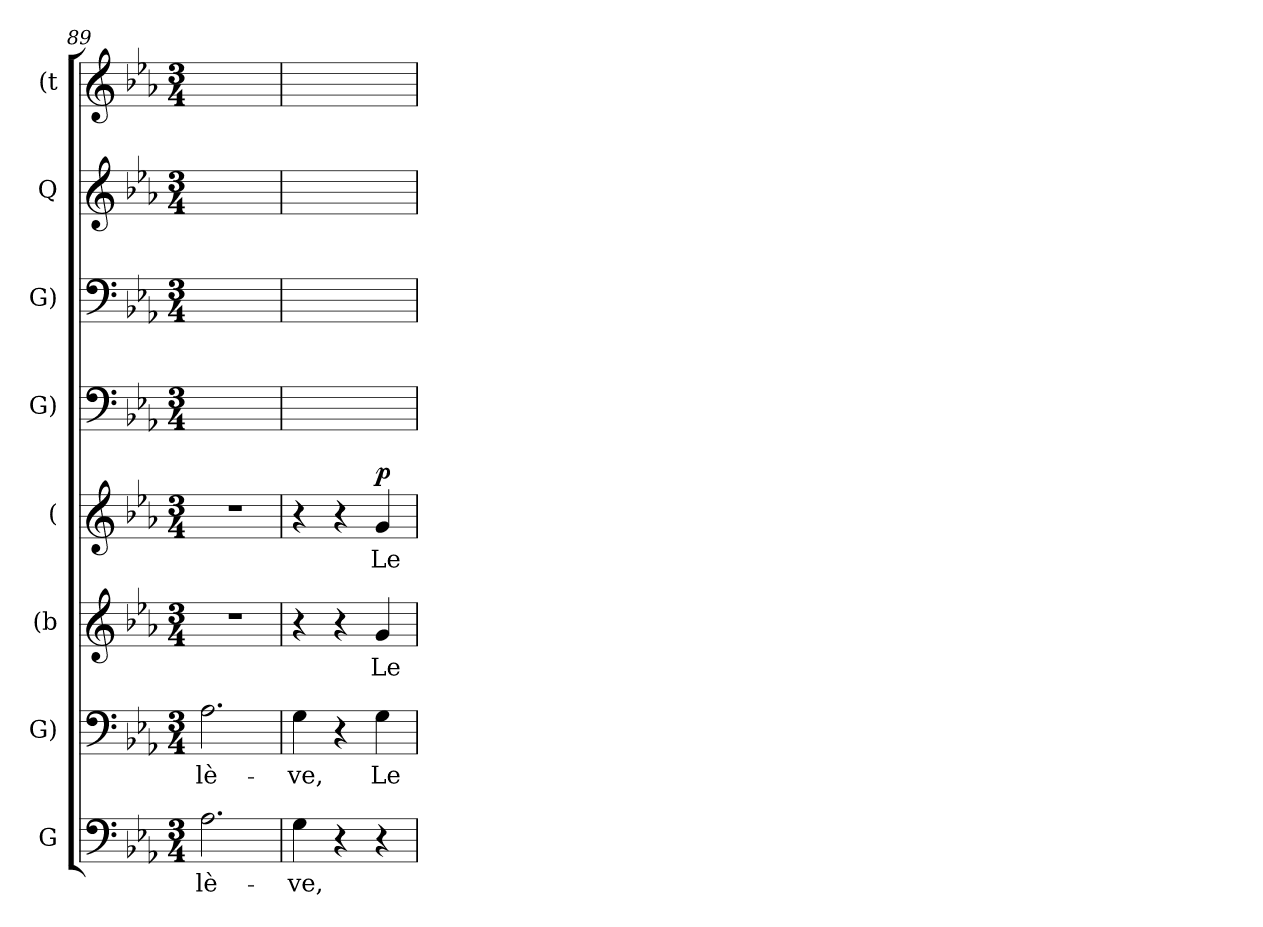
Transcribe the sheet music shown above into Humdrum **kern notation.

**kern	**text	**kern	**text	**kern	**text	**kern	**text	**dynam	**kern	**kern	**kern	**kern
*part8	*part8	*part7	*part7	*part6	*part6	*part5	*part5	*part5	*part4	*part3	*part2	*part1
*staff8	*staff8	*staff7	*staff7	*staff6	*staff6	*staff5	*staff5	*staff5	*staff4	*staff3	*staff2	*staff1
*I"G	*	*I"G)	*	*I"(b	*	*I"(	*	*	*I"G)	*I"G)	*I"Q	*I"(t
*clefF4	*	*clefF4	*	*clefG2	*	*clefG2	*	*	*clefF4	*clefF4	*clefG2	*clefG2
*k[b-e-a-]	*	*k[b-e-a-]	*	*k[b-e-a-]	*	*k[b-e-a-]	*	*	*k[b-e-a-]	*k[b-e-a-]	*k[b-e-a-]	*k[b-e-a-]
*M3/4	*	*M3/4	*	*M3/4	*	*M3/4	*	*	*M3/4	*M3/4	*M3/4	*M3/4
=89	=89	=89	=89	=89	=89	=89	=89	=89	=89	=89	=89	=89
2.A-i\	lè-	2.A-i\	lè-	2.r	.	2.r	.	.	2.ryy	2.ryy	2.ryy	2.ryy
=90	=90	=90	=90	=90	=90	=90	=90	=90	=90	=90	=90	=90
4Gi\	ve,	4Gi\	ve,	4r	.	4r	.	.	2.ryy	2.ryy	2.ryy	2.ryy
4r	.	4r	.	4r	.	4r	.	.	.	.	.	.
!	!	!	!	!	!	!	!	!LO:DY:a	!	!	!	!
4r	.	4Gi\	Le	4gi/	Le	4gi/	Le	p	.	.	.	.
=	=	=	=	=	=	=	=	=	=	=	=	=
*-	*-	*-	*-	*-	*-	*-	*-	*-	*-	*-	*-	*-
